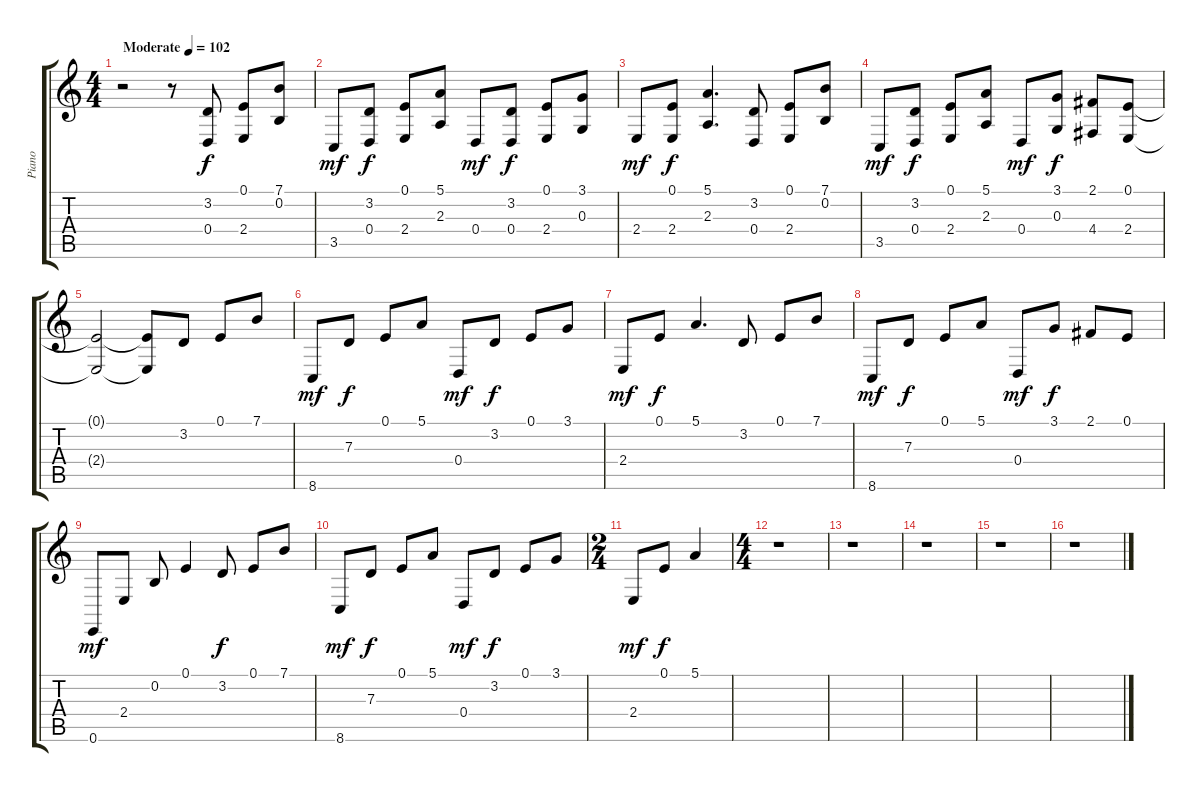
\track ("Piano" "Piano") {instrument brightacousticpiano}
\staff {score tabs}
\tuning (E4 B3 G3 D3 A2 E2) {hide}
\ts (4 4)
\tempo (102 "Moderate")
\clef g2
\ks c
r.2{dy f instrument brightacousticpiano} r.8 (3.2 0.4).8 (0.1 2.4).8 (7.1 0.2).8 |
3.5.8{dy mf} (3.2 0.4).8{dy f} (0.1 2.4).8 (5.1 2.3).8 0.4.8{dy mf} (3.2 0.4).8{dy f} (0.1 2.4).8 (3.1 0.3).8 |
2.4.8{dy mf} (0.1 2.4).8{dy f} (5.1 2.3).4{d} (3.2 0.4).8 (0.1 2.4).8 (7.1 0.2).8 |
3.5.8{dy mf} (3.2 0.4).8{dy f} (0.1 2.4).8 (5.1 2.3).8 0.4.8{dy mf} (3.1 0.3).8{dy f} (2.1 4.4).8 (0.1 2.4).8 |
(0.1{t} 2.4{t}).2 (0.1{t} 2.4{t}).8 3.2.8 0.1.8 7.1.8 |
8.6.8{dy mf} 7.3.8{dy f} 0.1.8 5.1.8 0.4.8{dy mf} 3.2.8{dy f} 0.1.8 3.1.8 |
2.4.8{dy mf} 0.1.8{dy f} 5.1.4{d} 3.2.8 0.1.8 7.1.8 |
8.6.8{dy mf} 7.3.8{dy f} 0.1.8 5.1.8 0.4.8{dy mf} 3.1.8{dy f} 2.1.8 0.1.8 |
0.6.8{dy mf} 2.4.8 0.2.8 0.1.4 3.2.8{dy f} 0.1.8 7.1.8 |
8.6.8{dy mf} 7.3.8{dy f} 0.1.8 5.1.8 0.4.8{dy mf} 3.2.8{dy f} 0.1.8 3.1.8 |
\ts (2 4)
2.4.8{dy mf} 0.1.8{dy f} 5.1.4 |
\ts (4 4)
r.1 |
r.1 |
r.1 |
r.1 |
r.1
